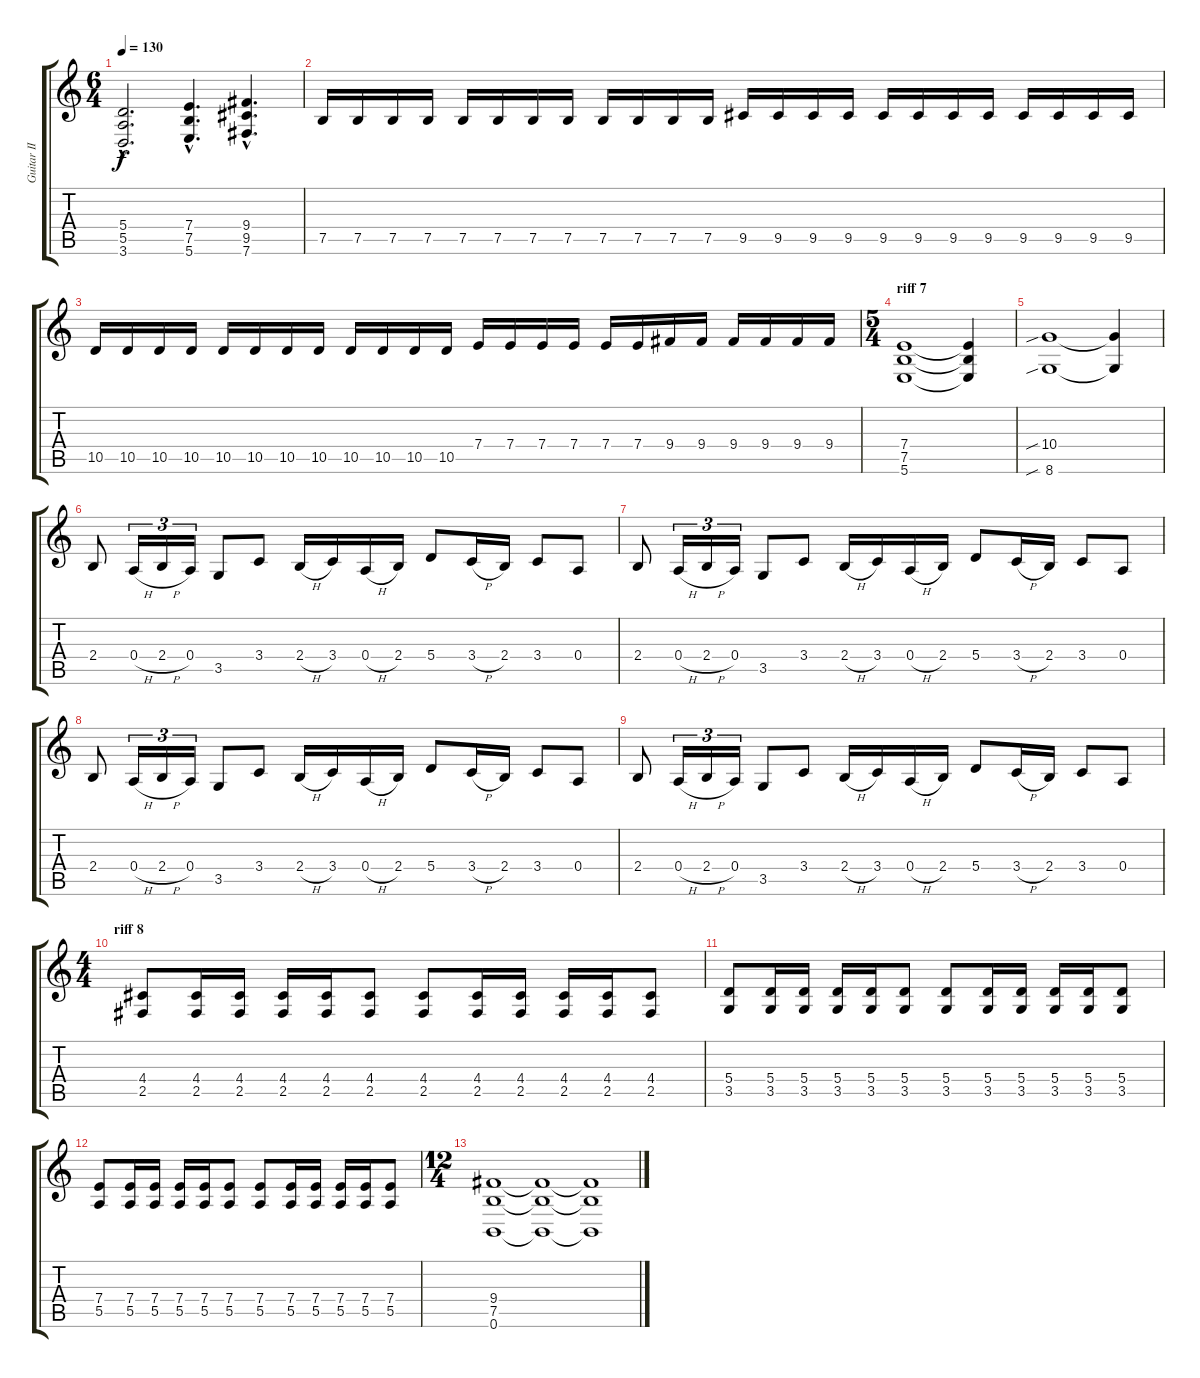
\track ("Guitar II" "Guitar II") {instrument overdrivenguitar}
\staff {score tabs}
\tuning (B3 Gb3 D3 A2 E2 B1) {hide}
\ts (6 4)
\tempo 130
\clef g2
\ks c
(5.4{hac} 5.5{hac} 3.6{hac}).2{d dy f} (7.4{hac} 7.5{hac} 5.6{hac}).4{d} (9.4{hac} 9.5{hac} 7.6{hac}).4{d} |
7.5.16 7.5.16 7.5.16 7.5.16 7.5.16 7.5.16 7.5.16 7.5.16 7.5.16 7.5.16 7.5.16 7.5.16 9.5.16 9.5.16 9.5.16 9.5.16 9.5.16 9.5.16 9.5.16 9.5.16 9.5.16 9.5.16 9.5.16 9.5.16 |
10.5.16 10.5.16 10.5.16 10.5.16 10.5.16 10.5.16 10.5.16 10.5.16 10.5.16 10.5.16 10.5.16 10.5.16 7.4.16 7.4.16 7.4.16 7.4.16 7.4.16 7.4.16 9.4.16 9.4.16 9.4.16 9.4.16 9.4.16 9.4.16 |
\ts (5 4)
\section ("" "riff 7")
(7.4 7.5 5.6).1 (7.4{t} 7.5{t} 5.6{t}).4 |
(10.4{sib} 8.6{sib}).1 (10.4{t} 8.6{t}).4 |
2.4.8 0.4{h}.16{tu (3 2)} 2.4{h}.16{tu (3 2)} 0.4.16{tu (3 2)} 3.5.8 3.4.8 2.4{h}.16 3.4.16 0.4{h}.16 2.4.16 5.4.8 3.4{h}.16 2.4.16 3.4.8 0.4.8 |
2.4.8 0.4{h}.16{tu (3 2)} 2.4{h}.16{tu (3 2)} 0.4.16{tu (3 2)} 3.5.8 3.4.8 2.4{h}.16 3.4.16 0.4{h}.16 2.4.16 5.4.8 3.4{h}.16 2.4.16 3.4.8 0.4.8 |
2.4.8 0.4{h}.16{tu (3 2)} 2.4{h}.16{tu (3 2)} 0.4.16{tu (3 2)} 3.5.8 3.4.8 2.4{h}.16 3.4.16 0.4{h}.16 2.4.16 5.4.8 3.4{h}.16 2.4.16 3.4.8 0.4.8 |
2.4.8 0.4{h}.16{tu (3 2)} 2.4{h}.16{tu (3 2)} 0.4.16{tu (3 2)} 3.5.8 3.4.8 2.4{h}.16 3.4.16 0.4{h}.16 2.4.16 5.4.8 3.4{h}.16 2.4.16 3.4.8 0.4.8 |
\ts (4 4)
\section ("" "riff 8")
(4.4 2.5).8 (4.4 2.5).16 (4.4 2.5).16 (4.4 2.5).16 (4.4 2.5).16 (4.4 2.5).8 (4.4 2.5).8 (4.4 2.5).16 (4.4 2.5).16 (4.4 2.5).16 (4.4 2.5).16 (4.4 2.5).8 |
(5.4 3.5).8 (5.4 3.5).16 (5.4 3.5).16 (5.4 3.5).16 (5.4 3.5).16 (5.4 3.5).8 (5.4 3.5).8 (5.4 3.5).16 (5.4 3.5).16 (5.4 3.5).16 (5.4 3.5).16 (5.4 3.5).8 |
(7.4 5.5).8 (7.4 5.5).16 (7.4 5.5).16 (7.4 5.5).16 (7.4 5.5).16 (7.4 5.5).8 (7.4 5.5).8 (7.4 5.5).16 (7.4 5.5).16 (7.4 5.5).16 (7.4 5.5).16 (7.4 5.5).8 |
\ts (12 4)
(9.4 7.5 0.6).1 (9.4{t} 7.5{t} 0.6{t}).1 (9.4{t} 7.5{t} 0.6{t}).1
